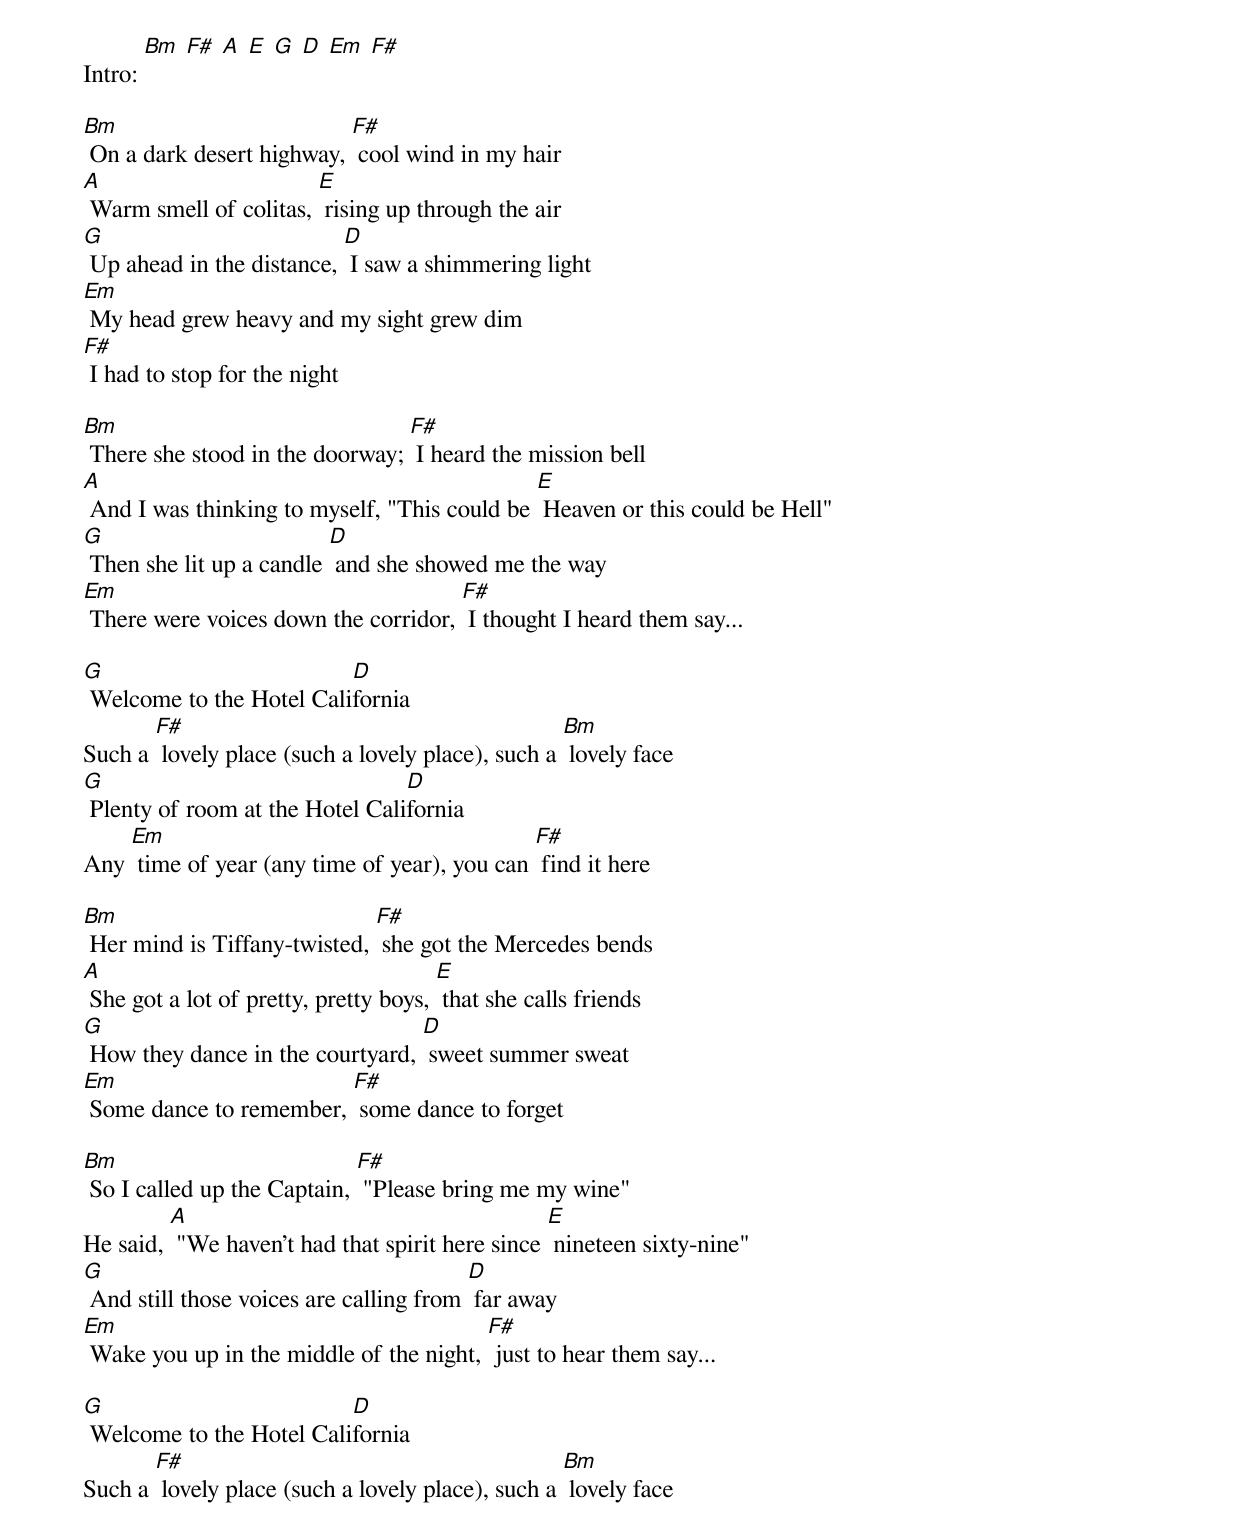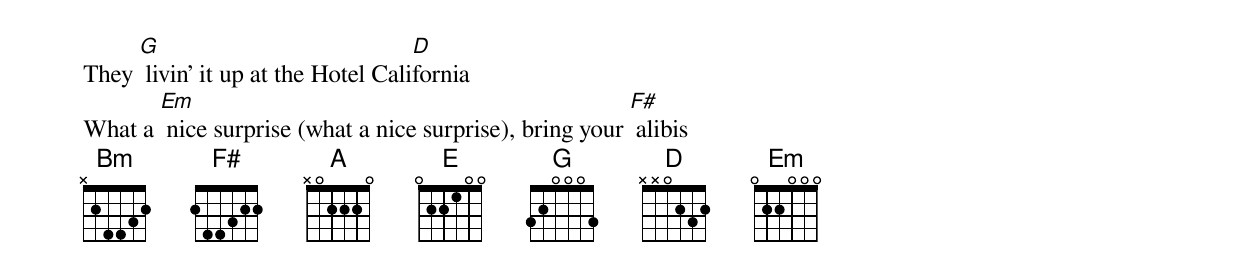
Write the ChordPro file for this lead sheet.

Intro: [Bm] [F#] [A] [E] [G] [D] [Em] [F#]

[Bm] On a dark desert highway, [F#] cool wind in my hair
[A] Warm smell of colitas, [E] rising up through the air
[G] Up ahead in the distance, [D] I saw a shimmering light
[Em] My head grew heavy and my sight grew dim
[F#] I had to stop for the night

[Bm] There she stood in the doorway; [F#] I heard the mission bell
[A] And I was thinking to myself, "This could be [E] Heaven or this could be Hell"
[G] Then she lit up a candle [D] and she showed me the way
[Em] There were voices down the corridor, [F#] I thought I heard them say...

[G] Welcome to the Hotel Cali[D]fornia
Such a [F#] lovely place (such a lovely place), such a [Bm] lovely face
[G] Plenty of room at the Hotel Cali[D]fornia
Any [Em] time of year (any time of year), you can [F#] find it here

[Bm] Her mind is Tiffany-twisted, [F#] she got the Mercedes bends
[A] She got a lot of pretty, pretty boys, [E] that she calls friends
[G] How they dance in the courtyard, [D] sweet summer sweat
[Em] Some dance to remember, [F#] some dance to forget

[Bm] So I called up the Captain, [F#] "Please bring me my wine"
He said, [A] "We haven't had that spirit here since [E] nineteen sixty-nine"
[G] And still those voices are calling from [D] far away
[Em] Wake you up in the middle of the night, [F#] just to hear them say...

[G] Welcome to the Hotel Cali[D]fornia
Such a [F#] lovely place (such a lovely place), such a [Bm] lovely face
They [G] livin' it up at the Hotel Cali[D]fornia
What a [Em] nice surprise (what a nice surprise), bring your [F#] alibis
